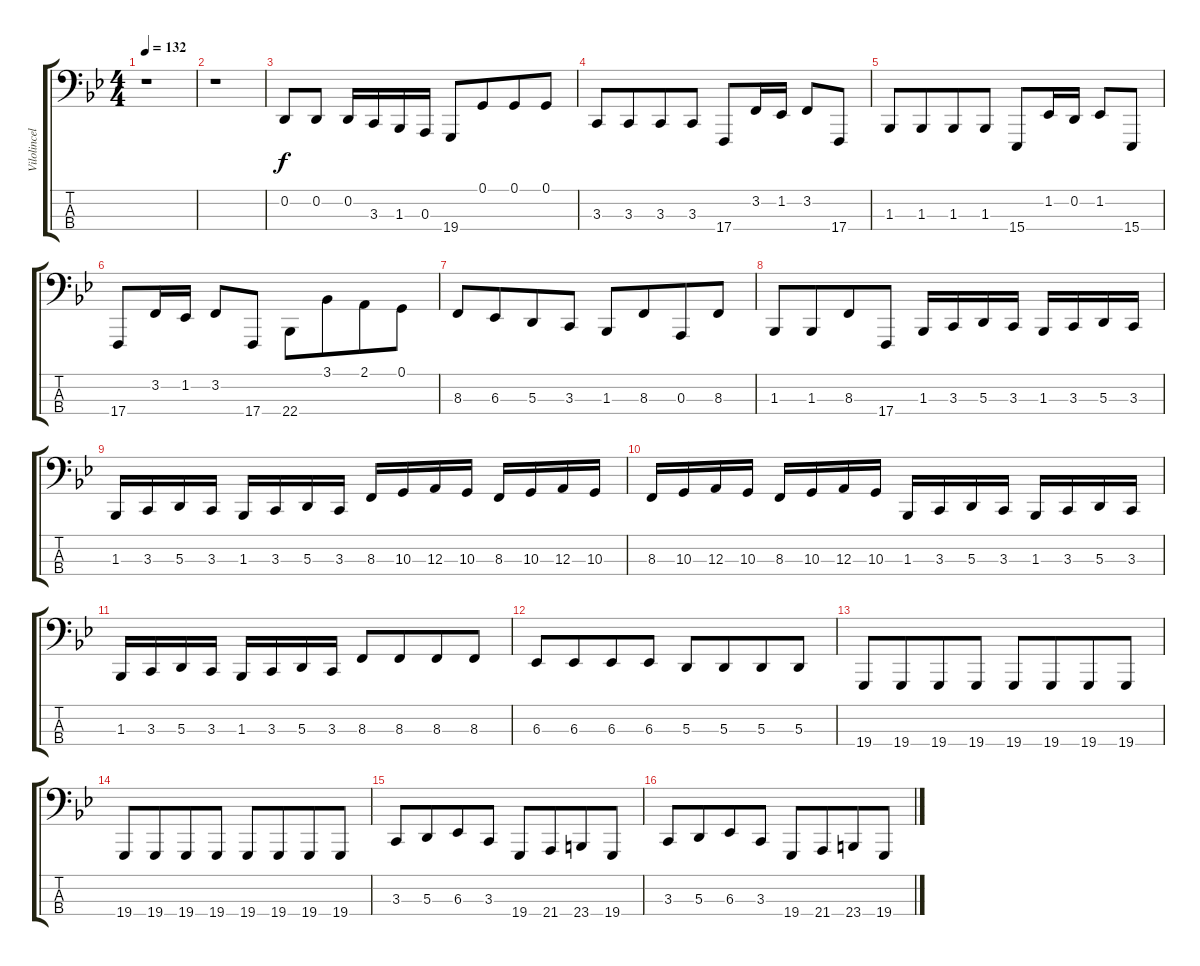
\track ("Vilolincello" "Vilolincel") {instrument cello}
\staff {score tabs}
\tuning (G2 D2 A1 C0) {hide}
\ts (4 4)
\tempo 132
\clef f4
\ks gminor
r.1{dy f} |
r.1 |
0.2.8 0.2.8 0.2.16 3.3.16 1.3.16 0.3.16 19.4.8{beam Up} 0.1.8{beam Up beam merge} 0.1.8{beam Up} 0.1.8{beam Up} |
3.3.8 3.3.8{beam merge} 3.3.8 3.3.8 17.4.8 3.2.16 1.2.16 3.2.8 17.4.8 |
1.3.8 1.3.8{beam merge} 1.3.8 1.3.8 15.4.8 1.2.16 0.2.16 1.2.8 15.4.8 |
17.4.8 3.2.16 1.2.16 3.2.8 17.4.8 22.4.8{beam Down} 3.1.8{beam Down beam merge} 2.1.8{beam Down} 0.1.8{beam Down} |
8.3.8 6.3.8{beam merge} 5.3.8 3.3.8 1.3.8{beam Up} 8.3.8{beam Up beam merge} 0.3.8{beam Up} 8.3.8{beam Up} |
1.3.8{beam Up} 1.3.8{beam Up beam merge} 8.3.8{beam Up} 17.4.8{beam Up} 1.3.16 3.3.16 5.3.16 3.3.16 1.3.16 3.3.16 5.3.16 3.3.16 |
1.3.16 3.3.16 5.3.16 3.3.16 1.3.16 3.3.16 5.3.16 3.3.16 8.3.16 10.3.16 12.3.16 10.3.16 8.3.16 10.3.16 12.3.16 10.3.16 |
8.3.16 10.3.16 12.3.16 10.3.16 8.3.16 10.3.16 12.3.16 10.3.16 1.3.16 3.3.16 5.3.16 3.3.16 1.3.16 3.3.16 5.3.16 3.3.16 |
1.3.16 3.3.16 5.3.16 3.3.16 1.3.16 3.3.16 5.3.16 3.3.16 8.3.8 8.3.8{beam merge} 8.3.8 8.3.8 |
6.3.8 6.3.8{beam merge} 6.3.8 6.3.8 5.3.8 5.3.8{beam merge} 5.3.8 5.3.8 |
19.4.8 19.4.8{beam merge} 19.4.8 19.4.8 19.4.8 19.4.8{beam merge} 19.4.8 19.4.8 |
19.4.8 19.4.8{beam merge} 19.4.8 19.4.8 19.4.8 19.4.8{beam merge} 19.4.8 19.4.8 |
3.3.8{beam Up} 5.3.8{beam Up beam merge} 6.3.8{beam Up} 3.3.8{beam Up} 19.4.8 21.4.8{beam merge} 23.4.8 19.4.8 |
3.3.8{beam Up} 5.3.8{beam Up beam merge} 6.3.8{beam Up} 3.3.8{beam Up} 19.4.8 21.4.8{beam merge} 23.4.8 19.4.8
